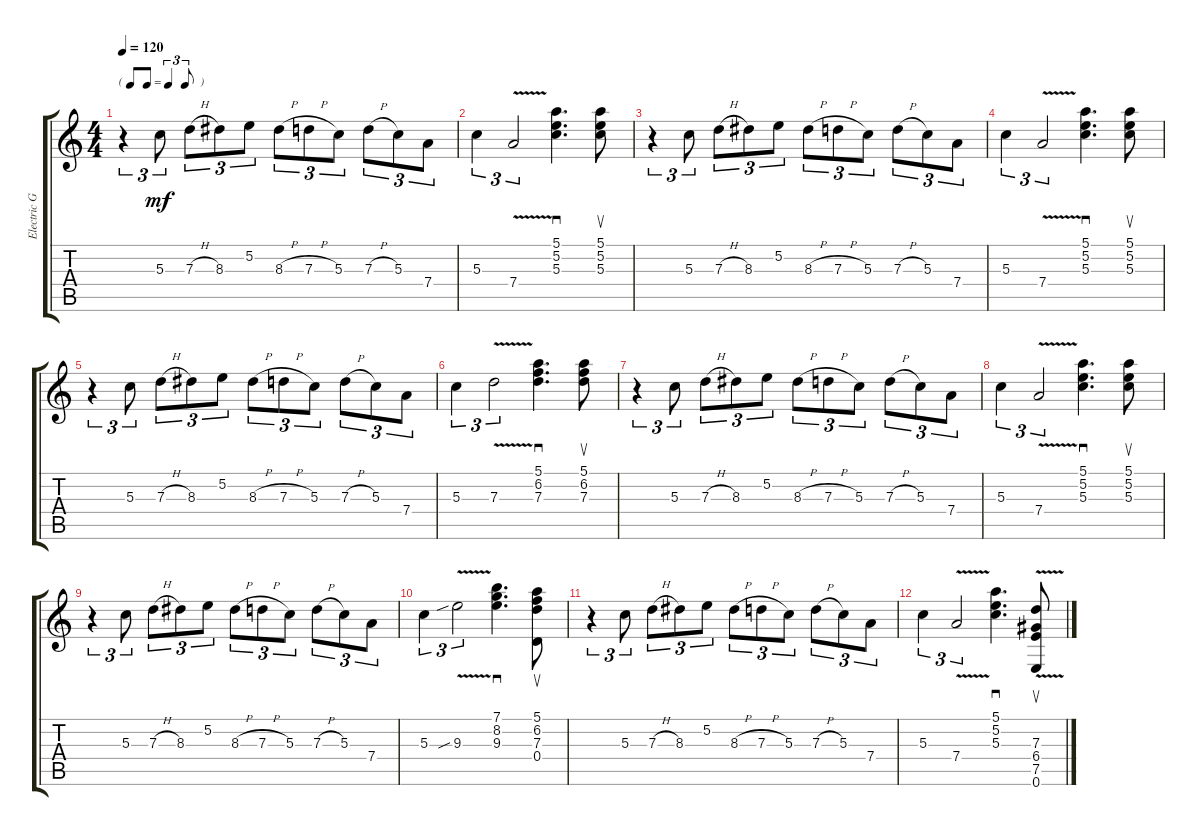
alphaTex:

\track ("Electric Guitar" "Electric G") {instrument electricguitarclean}
\staff {score tabs}
\tuning (E4 B3 G3 D3 A2 E2) {hide}
\ts (4 4)
\tf triplet8th
\tempo 120
\clef g2
\ks c
r.4{tu (3 2) dy mf instrument electricguitarclean} 5.3.8{tu (3 2)} 7.3{h}.8{tu (3 2)} 8.3.8{tu (3 2)} 5.2.8{tu (3 2)} 8.3{h}.8{tu (3 2)} 7.3{h}.8{tu (3 2)} 5.3.8{tu (3 2)} 7.3{h}.8{tu (3 2)} 5.3.8{tu (3 2)} 7.4.8{tu (3 2)} |
5.3.4{tu (3 2)} 7.4{v}.2{tu (3 2)} (5.1 5.2 5.3).4{d sd} (5.1 5.2 5.3).8{su} |
r.4{tu (3 2)} 5.3.8{tu (3 2)} 7.3{h}.8{tu (3 2)} 8.3.8{tu (3 2)} 5.2.8{tu (3 2)} 8.3{h}.8{tu (3 2)} 7.3{h}.8{tu (3 2)} 5.3.8{tu (3 2)} 7.3{h}.8{tu (3 2)} 5.3.8{tu (3 2)} 7.4.8{tu (3 2)} |
5.3.4{tu (3 2)} 7.4{v}.2{tu (3 2)} (5.1 5.2 5.3).4{d sd} (5.1 5.2 5.3).8{su} |
r.4{tu (3 2)} 5.3.8{tu (3 2)} 7.3{h}.8{tu (3 2)} 8.3.8{tu (3 2)} 5.2.8{tu (3 2)} 8.3{h}.8{tu (3 2)} 7.3{h}.8{tu (3 2)} 5.3.8{tu (3 2)} 7.3{h}.8{tu (3 2)} 5.3.8{tu (3 2)} 7.4.8{tu (3 2)} |
5.3.4{tu (3 2)} 7.3{v}.2{tu (3 2)} (5.1 6.2 7.3).4{d sd} (5.1 6.2 7.3).8{su} |
r.4{tu (3 2)} 5.3.8{tu (3 2)} 7.3{h}.8{tu (3 2)} 8.3.8{tu (3 2)} 5.2.8{tu (3 2)} 8.3{h}.8{tu (3 2)} 7.3{h}.8{tu (3 2)} 5.3.8{tu (3 2)} 7.3{h}.8{tu (3 2)} 5.3.8{tu (3 2)} 7.4.8{tu (3 2)} |
5.3.4{tu (3 2)} 7.4{v}.2{tu (3 2)} (5.1 5.2 5.3).4{d sd} (5.1 5.2 5.3).8{su} |
r.4{tu (3 2)} 5.3.8{tu (3 2)} 7.3{h}.8{tu (3 2)} 8.3.8{tu (3 2)} 5.2.8{tu (3 2)} 8.3{h}.8{tu (3 2)} 7.3{h}.8{tu (3 2)} 5.3.8{tu (3 2)} 7.3{h}.8{tu (3 2)} 5.3.8{tu (3 2)} 7.4.8{tu (3 2)} |
5.3.4{tu (3 2)} 9.3{v sib}.2{tu (3 2)} (7.1 8.2 9.3).4{d sd} (5.1 6.2 7.3 0.4).8{su} |
r.4{tu (3 2)} 5.3.8{tu (3 2)} 7.3{h}.8{tu (3 2)} 8.3.8{tu (3 2)} 5.2.8{tu (3 2)} 8.3{h}.8{tu (3 2)} 7.3{h}.8{tu (3 2)} 5.3.8{tu (3 2)} 7.3{h}.8{tu (3 2)} 5.3.8{tu (3 2)} 7.4.8{tu (3 2)} |
5.3.4{tu (3 2)} 7.4{v}.2{tu (3 2)} (5.1 5.2 5.3).4{d sd} (7.3{v} 6.4{v} 7.5{v} 0.6).8{su}
